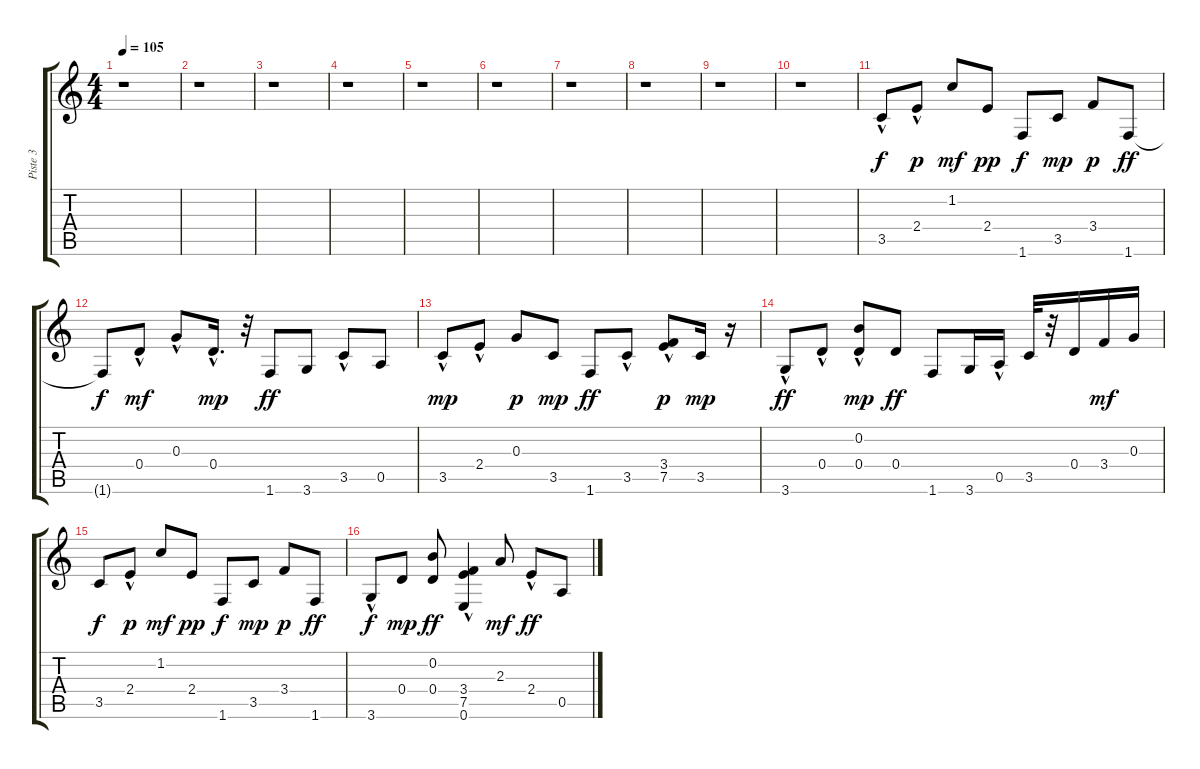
\track ("Piste 3" "Piste 3") {instrument acousticguitarnylon}
\staff {score tabs}
\tuning (E4 B3 G3 D3 A2 E2) {hide}
\ts (4 4)
\tempo 105
\clef g2
\ks c
r.1{dy ff} |
r.1 |
r.1 |
r.1 |
r.1 |
r.1 |
r.1 |
r.1 |
r.1 |
r.1 |
3.5{hac}.8{dy f} 2.4{hac}.8{dy p} 1.2.8{dy mf} 2.4.8{dy pp} 1.6.8{dy f} 3.5.8{dy mp} 3.4.8{dy p} 1.6.8{dy ff} |
1.6{t}.8{dy f} 0.4{hac}.8{dy mf} 0.3{hac}.8 0.4{hac}.16{d dy mp} r.32 1.6.8{dy ff} 3.6.8 3.5{hac}.8 0.5.8 |
3.5{hac}.8{dy mp} 2.4{hac}.8 0.3.8{dy p} 3.5.8{dy mp} 1.6.8{dy ff} 3.5{hac}.8 (3.4{hac} 7.5{hac}).8{dy p} 3.5.16{dy mp} r.16 |
3.6{hac}.8{dy ff} 0.4{hac}.8 (0.2{hac} 0.4{hac}).8{dy mp} 0.4.8{dy ff} 1.6.8 3.6.16 0.5{hac}.16 3.5.32 r.32 0.4.16 3.4.16{dy mf} 0.3.16 |
3.5.8{dy f} 2.4{hac}.8{dy p} 1.2.8{dy mf} 2.4.8{dy pp} 1.6.8{dy f} 3.5.8{dy mp} 3.4.8{dy p} 1.6.8{dy ff} |
3.6{hac}.8{dy f} 0.4.8{dy mp} (0.2 0.4).8{dy ff} (3.4 7.5{hac} 0.6).4 2.3.8{dy mf} 2.4{hac}.8{dy ff} 0.5.8
